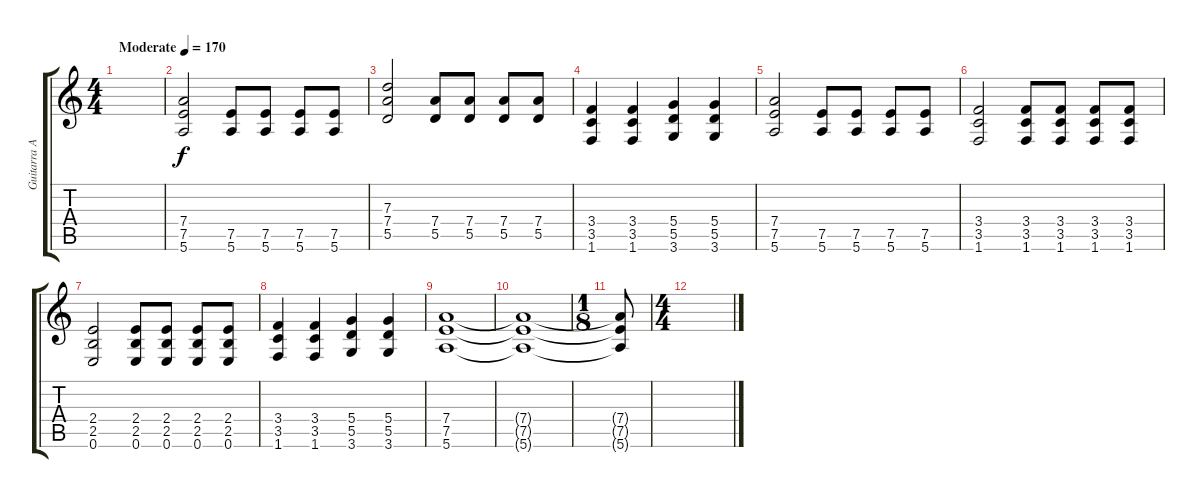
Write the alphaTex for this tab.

\track ("Guitarra Adicional" "Guitarra A") {instrument distortionguitar}
\staff {score tabs}
\tuning (E4 B3 G3 D3 A2 E2) {hide}
\ts (4 4)
\tempo (170 "Moderate")
\clef g2
\ks c
|
(7.4 7.5 5.6).2{balance 8} (7.5 5.6).8 (7.5 5.6).8 (7.5 5.6).8 (7.5 5.6).8 |
(7.3 7.4 5.5).2 (7.4 5.5).8 (7.4 5.5).8 (7.4 5.5).8 (7.4 5.5).8 |
(3.4 3.5 1.6).4 (3.4 3.5 1.6).4 (5.4 5.5 3.6).4 (5.4 5.5 3.6).4 |
(7.4 7.5 5.6).2 (7.5 5.6).8 (7.5 5.6).8 (7.5 5.6).8 (7.5 5.6).8 |
(3.4 3.5 1.6).2 (3.4 3.5 1.6).8 (3.4 3.5 1.6).8 (3.4 3.5 1.6).8 (3.4 3.5 1.6).8 |
(2.4 2.5 0.6).2 (2.4 2.5 0.6).8 (2.4 2.5 0.6).8 (2.4 2.5 0.6).8 (2.4 2.5 0.6).8 |
(3.4 3.5 1.6).4 (3.4 3.5 1.6).4 (5.4 5.5 3.6).4 (5.4 5.5 3.6).4 |
(7.4 7.5 5.6).1 |
(7.4{t} 7.5{t} 5.6{t}).1 |
\ts (1 8)
(7.4{t} 7.5{t} 5.6{t}).8 |
\ts (4 4)
